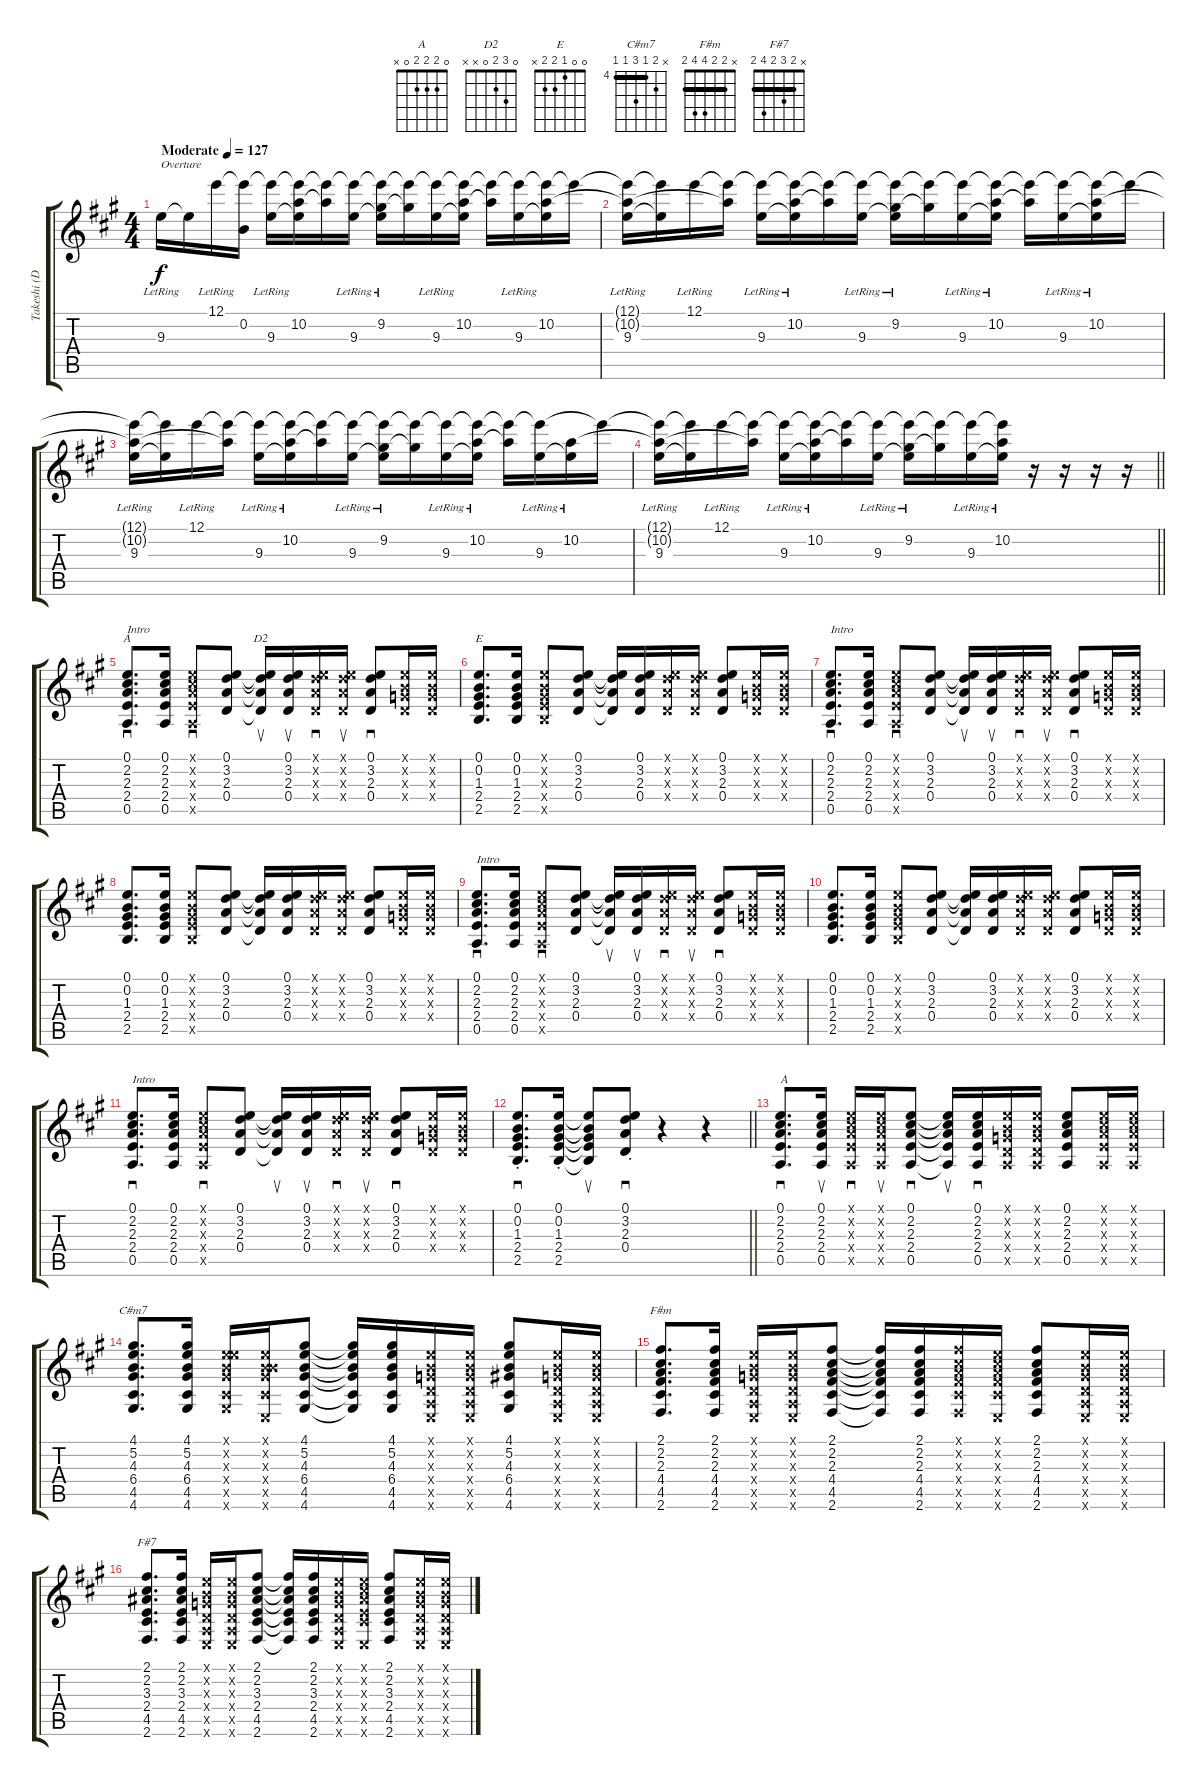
\track ("Takeshi (Depa) Miura" "Takeshi (D") {instrument acousticguitarsteel}
\staff {score tabs}
\tuning (E4 B3 G3 D3 A2 E2) {hide}
\chord ("A" 0 2 2 2 0 x)
\chord ("D2" 0 3 2 0 x x)
\chord ("E" 0 0 1 2 2 x)
\chord ("C#m7" x 5 4 6 4 4) {firstfret 4 barre 4}
\chord ("F#m" x 2 2 4 4 2) {barre 2}
\chord ("F#7" x 2 3 2 4 2) {barre 2}
\ts (4 4)
\tempo (127 "Moderate")
\clef g2
\ks a
9.3{lr}.16{txt "Overture" dy f volume 16 instrument acousticguitarsteel} 9.3{t}.16 12.1{lr}.16 (12.1{t} 0.2).16 (12.1{t} 9.3{lr}).16 (12.1{t} 10.2{lr} 9.3{t}).16 (12.1{t} 10.2{t}).16 (12.1{t} 9.3{lr}).16 (12.1{t} 9.2{lr} 9.3{t}).16 (12.1{t} 9.2{t}).16 (12.1{t} 9.3{lr}).16 (12.1{t} 10.2{lr} 9.3{t}).16 (12.1{t} 10.2{t}).16 (12.1{t} 9.3{lr}).16 (12.1{t} 10.2{lr} 9.3{t}).16 12.1{t}.16 |
(12.1{t} 10.2{t} 9.3{lr}).16 (12.1{t} 9.3{t}).16 12.1{lr}.16 (12.1{t} 10.2{t}).16 (12.1{t} 9.3{lr}).16 (12.1{t} 10.2{lr} 9.3{t}).16 (12.1{t} 10.2{t}).16 (12.1{t} 9.3{lr}).16 (12.1{t} 9.2{lr} 9.3{t}).16 (12.1{t} 9.2{t}).16 (12.1{t} 9.3{lr}).16 (12.1{t} 10.2{lr} 9.3{t}).16 (12.1{t} 10.2{t}).16 (12.1{t} 9.3{lr}).16 (12.1{t} 10.2{lr} 9.3{t}).16 12.1{t}.16 |
(12.1{t} 10.2{t} 9.3{lr}).16 (12.1{t} 9.3{t}).16 12.1{lr}.16 (12.1{t} 10.2{t}).16 (12.1{t} 9.3{lr}).16 (12.1{t} 10.2{lr} 9.3{t}).16 (12.1{t} 10.2{t}).16 (12.1{t} 9.3{lr}).16 (12.1{t} 9.2{lr} 9.3{t}).16 (12.1{t} 9.2{t}).16 (12.1{t} 9.3{lr}).16 (12.1{t} 10.2{lr} 9.3{t}).16 (12.1{t} 10.2{t}).16 (12.1{t} 9.3{lr}).16 (10.2{lr} 9.3{t}).16 12.1{t}.16 |
\barLineRight lightlight
(12.1{t} 10.2{t} 9.3{lr}).16 (12.1{t} 9.3{t}).16 12.1{lr}.16 (12.1{t} 10.2{t}).16 (12.1{t} 9.3{lr}).16 (12.1{t} 10.2{lr} 9.3{t}).16 (12.1{t} 10.2{t}).16 (12.1{t} 9.3{lr}).16 (12.1{t} 9.2{lr} 9.3{t}).16 (12.1{t} 9.2{t}).16 (12.1{t} 9.3{lr}).16 (12.1{t} 10.2{lr} 9.3{t}).16 r.16 r.16 r.16 r.16 |
(0.1 2.2 2.3 2.4 0.5).8{d sd ch "A" txt "Intro" volume 14} (0.1 2.2 2.3 2.4 0.5).16 (0.1{x} 2.2{x} 2.3{x} 2.4{x} 0.5{x}).8{sd} (0.1 3.2 2.3 0.4).8 (0.1{t} 3.2{t} 2.3{t} 0.4{t}).16{su ch "D2"} (0.1 3.2 2.3 0.4).16{su} (0.1{x} 3.2{x} 2.3{x} 0.4{x}).16{sd} (0.1{x} 3.2{x} 2.3{x} 0.4{x}).16{su} (0.1 3.2 2.3 0.4).8{sd} (0.1{x} 0.2{x} 0.3{x} 0.4{x}).16 (0.1{x} 0.2{x} 0.3{x} 0.4{x}).16 |
(0.1 0.2 1.3 2.4 2.5).8{d ch "E"} (0.1 0.2 1.3 2.4 2.5).16 (0.1{x} 0.2{x} 1.3{x} 2.4{x} 2.5{x}).8 (0.1 3.2 2.3 0.4).8 (0.1{t} 3.2{t} 2.3{t} 0.4{t}).16 (0.1 3.2 2.3 0.4).16 (0.1{x} 3.2{x} 2.3{x} 0.4{x}).16 (0.1{x} 3.2{x} 2.3{x} 0.4{x}).16 (0.1 3.2 2.3 0.4).8 (0.1{x} 0.2{x} 0.3{x} 0.4{x}).16 (0.1{x} 0.2{x} 0.3{x} 0.4{x}).16 |
(0.1 2.2 2.3 2.4 0.5).8{d sd txt "Intro"} (0.1 2.2 2.3 2.4 0.5).16 (0.1{x} 2.2{x} 2.3{x} 2.4{x} 0.5{x}).8{sd} (0.1 3.2 2.3 0.4).8 (0.1{t} 3.2{t} 2.3{t} 0.4{t}).16{su} (0.1 3.2 2.3 0.4).16{su} (0.1{x} 3.2{x} 2.3{x} 0.4{x}).16{sd} (0.1{x} 3.2{x} 2.3{x} 0.4{x}).16{su} (0.1 3.2 2.3 0.4).8{sd} (0.1{x} 0.2{x} 0.3{x} 0.4{x}).16 (0.1{x} 0.2{x} 0.3{x} 0.4{x}).16 |
(0.1 0.2 1.3 2.4 2.5).8{d} (0.1 0.2 1.3 2.4 2.5).16 (0.1{x} 0.2{x} 1.3{x} 2.4{x} 2.5{x}).8 (0.1 3.2 2.3 0.4).8 (0.1{t} 3.2{t} 2.3{t} 0.4{t}).16 (0.1 3.2 2.3 0.4).16 (0.1{x} 3.2{x} 2.3{x} 0.4{x}).16 (0.1{x} 3.2{x} 2.3{x} 0.4{x}).16 (0.1 3.2 2.3 0.4).8 (0.1{x} 0.2{x} 0.3{x} 0.4{x}).16 (0.1{x} 0.2{x} 0.3{x} 0.4{x}).16 |
(0.1 2.2 2.3 2.4 0.5).8{d sd txt "Intro"} (0.1 2.2 2.3 2.4 0.5).16 (0.1{x} 2.2{x} 2.3{x} 2.4{x} 0.5{x}).8{sd} (0.1 3.2 2.3 0.4).8 (0.1{t} 3.2{t} 2.3{t} 0.4{t}).16{su} (0.1 3.2 2.3 0.4).16{su} (0.1{x} 3.2{x} 2.3{x} 0.4{x}).16{sd} (0.1{x} 3.2{x} 2.3{x} 0.4{x}).16{su} (0.1 3.2 2.3 0.4).8{sd} (0.1{x} 0.2{x} 0.3{x} 0.4{x}).16 (0.1{x} 0.2{x} 0.3{x} 0.4{x}).16 |
(0.1 0.2 1.3 2.4 2.5).8{d} (0.1 0.2 1.3 2.4 2.5).16 (0.1{x} 0.2{x} 1.3{x} 2.4{x} 2.5{x}).8 (0.1 3.2 2.3 0.4).8 (0.1{t} 3.2{t} 2.3{t} 0.4{t}).16 (0.1 3.2 2.3 0.4).16 (0.1{x} 3.2{x} 2.3{x} 0.4{x}).16 (0.1{x} 3.2{x} 2.3{x} 0.4{x}).16 (0.1 3.2 2.3 0.4).8 (0.1{x} 0.2{x} 0.3{x} 0.4{x}).16 (0.1{x} 0.2{x} 0.3{x} 0.4{x}).16 |
(0.1 2.2 2.3 2.4 0.5).8{d sd txt "Intro"} (0.1 2.2 2.3 2.4 0.5).16 (0.1{x} 2.2{x} 2.3{x} 2.4{x} 0.5{x}).8{sd} (0.1 3.2 2.3 0.4).8 (0.1{t} 3.2{t} 2.3{t} 0.4{t}).16{su} (0.1 3.2 2.3 0.4).16{su} (0.1{x} 3.2{x} 2.3{x} 0.4{x}).16{sd} (0.1{x} 3.2{x} 2.3{x} 0.4{x}).16{su} (0.1 3.2 2.3 0.4).8{sd} (0.1{x} 0.2{x} 0.3{x} 0.4{x}).16 (0.1{x} 0.2{x} 0.3{x} 0.4{x}).16 |
\barLineRight lightlight
(0.1{st} 0.2{st} 1.3{st} 2.4{st} 2.5{st}).8{d sd} (0.1{st} 0.2{st} 1.3 2.4{st} 2.5{st}).16 (0.1{t} 0.2{t} 1.3{t} 2.4{t} 2.5{t}).8{su} (0.1 3.2 2.3{st} 0.4).8{sd} r.4 r.4 |
(0.1 2.2 2.3 2.4 0.5).8{d sd txt "A"} (0.1 2.2 2.3 2.4 0.5).16{su} (0.1{x} 2.2{x} 2.3{x} 2.4{x} 0.5{x}).16{sd} (0.1{x} 2.2{x} 2.3{x} 2.4{x} 0.5{x}).16{su} (0.1 2.2 2.3 2.4 0.5).8{sd} (0.1{t} 2.2{t} 2.3{t} 2.4{t} 0.5{t}).16{su} (0.1 2.2 2.3 2.4 0.5).16{sd} (0.1{x} 0.2{x} 0.3{x} 0.4{x} 0.5{x}).16 (0.1{x} 0.2{x} 0.3{x} 0.4{x} 0.5{x}).16 (0.1 2.2 2.3 2.4 0.5).8 (0.1{x} 2.2{x} 2.3{x} 2.4{x} 0.5{x}).16 (0.1{x} 2.2{x} 2.3{x} 2.4{x} 0.5{x}).16 |
(4.1 5.2 4.3 6.4 4.5 4.6).8{d ch "C#m7"} (4.1 5.2 4.3 6.4 4.5 4.6).16 (0.1{x} 5.2{x} 4.3{x} 6.4{x} 4.5{x} 4.6{x}).16 (0.1{x} 0.2{x} 4.3{x} 6.4{x} 4.5{x} 0.6{x}).16 (4.1 5.2 4.3 6.4 4.5 4.6).8 (4.1{t} 5.2{t} 4.3{t} 6.4{t} 4.5{t} 4.6{t}).16 (4.1 5.2 4.3 6.4 4.5 4.6).16 (0.1{x} 0.2{x} 0.3{x} 0.4{x} 0.5{x} 0.6{x}).16 (0.1{x} 0.2{x} 0.3{x} 0.4{x} 0.5{x} 0.6{x}).16 (4.1 5.2 4.3 6.4 4.5 4.6).8 (0.1{x} 0.2{x} 0.3{x} 0.4{x} 0.5{x} 0.6{x}).16 (0.1{x} 0.2{x} 0.3{x} 0.4{x} 0.5{x} 0.6{x}).16 |
(2.1 2.2 2.3 4.4 4.5 2.6).8{d ch "F#m"} (2.1 2.2 2.3 4.4 4.5 2.6).16 (0.1{x} 0.2{x} 0.3{x} 0.4{x} 0.5{x} 0.6{x}).16 (0.1{x} 0.2{x} 0.3{x} 0.4{x} 0.5{x} 0.6{x}).16 (2.1 2.2 2.3 4.4 4.5 2.6).8 (2.1{t} 2.2{t} 2.3{t} 4.4{t} 4.5{t} 2.6{t}).16 (2.1 2.2 2.3 4.4 4.5 2.6).16 (2.1{x} 2.2{x} 2.3{x} 4.4{x} 4.5{x} 2.6{x}).16 (0.1{x} 2.2{x} 2.3{x} 4.4{x} 4.5{x} 0.6{x}).16 (2.1 2.2 2.3 4.4 4.5 2.6).8 (0.1{x} 0.2{x} 0.3{x} 0.4{x} 0.5{x} 0.6{x}).16 (0.1{x} 0.2{x} 0.3{x} 0.4{x} 0.5{x} 0.6{x}).16 |
(2.1 2.2 3.3 2.4 4.5 2.6).8{d ch "F#7"} (2.1 2.2 3.3 2.4 4.5 2.6).16 (0.1{x} 0.2{x} 0.3{x} 0.4{x} 0.5{x} 0.6{x}).16 (0.1{x} 0.2{x} 0.3{x} 0.4{x} 0.5{x} 0.6{x}).16 (2.1 2.2 3.3 2.4 4.5 2.6).8 (2.1{t} 2.2{t} 3.3{t} 2.4{t} 4.5{t} 2.6{t}).16 (2.1 2.2 3.3 2.4 4.5 2.6).16 (0.1{x} 0.2{x} 0.3{x} 0.4{x} 0.5{x} 0.6{x}).16 (0.1{x} 2.2{x} 3.3{x} 2.4{x} 4.5{x} 0.6{x}).16 (2.1 2.2 3.3 2.4 4.5 2.6).8 (0.1{x} 0.2{x} 0.3{x} 0.4{x} 0.5{x} 0.6{x}).16 (0.1{x} 0.2{x} 0.3{x} 0.4{x} 0.5{x} 0.6{x}).16
